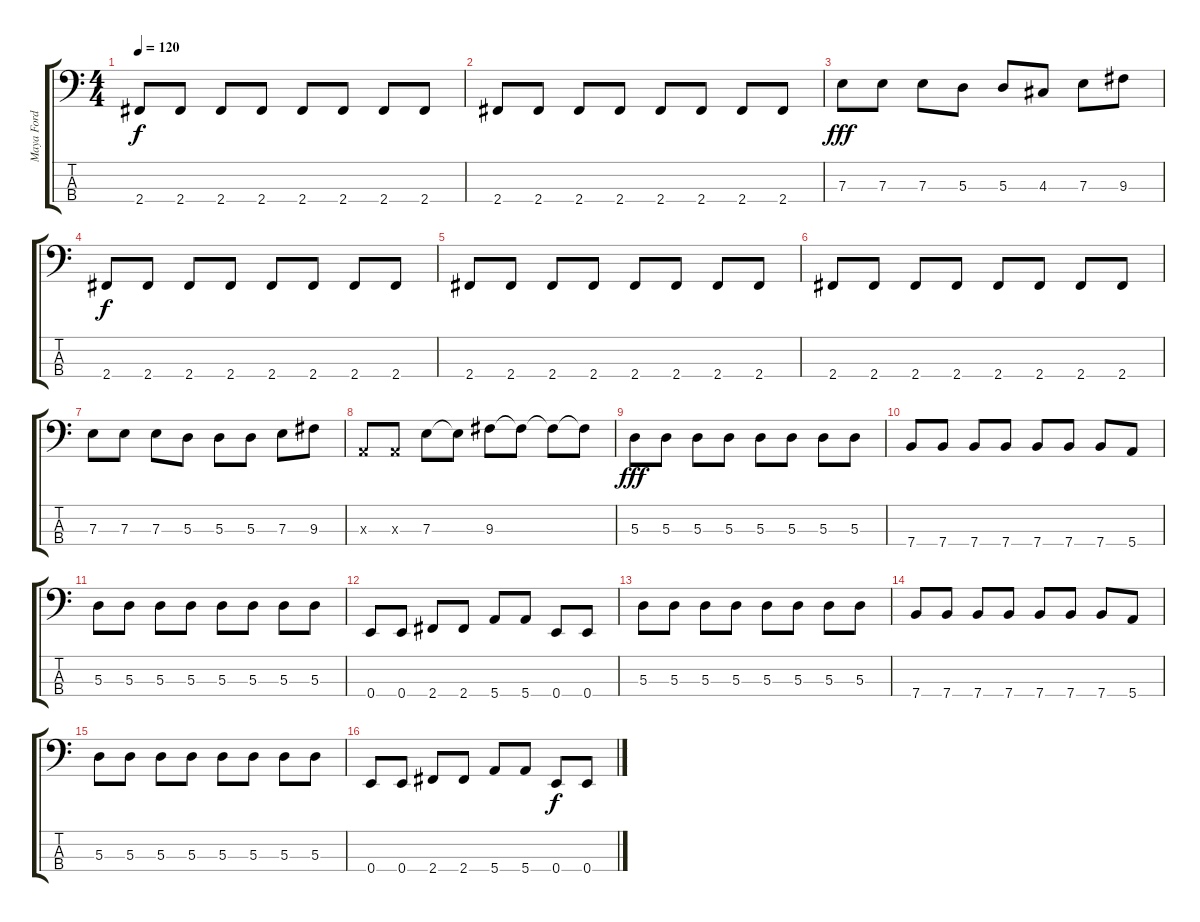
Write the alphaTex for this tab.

\track ("Maya Ford" "Maya Ford") {instrument electricbassfinger}
\staff {score tabs}
\tuning (G2 D2 A1 E1) {hide}
\ts (4 4)
\tempo 120
\clef f4
\ks c
2.4.8{dy f} 2.4.8 2.4.8 2.4.8 2.4.8 2.4.8 2.4.8 2.4.8 |
2.4.8 2.4.8 2.4.8 2.4.8 2.4.8 2.4.8 2.4.8 2.4.8 |
7.3.8{dy fff} 7.3.8 7.3.8 5.3.8 5.3.8 4.3.8 7.3.8 9.3.8 |
2.4.8{dy f} 2.4.8 2.4.8 2.4.8 2.4.8 2.4.8 2.4.8 2.4.8 |
2.4.8 2.4.8 2.4.8 2.4.8 2.4.8 2.4.8 2.4.8 2.4.8 |
2.4.8 2.4.8 2.4.8 2.4.8 2.4.8 2.4.8 2.4.8 2.4.8 |
7.3.8 7.3.8 7.3.8 5.3.8 5.3.8 5.3.8 7.3.8 9.3.8 |
0.3{x}.8 0.3{x}.8 7.3.8 7.3{t}.8 9.3.8 9.3{t}.8 9.3{t}.8 9.3{t}.8 |
5.3.8{dy fff} 5.3.8 5.3.8 5.3.8 5.3.8 5.3.8 5.3.8 5.3.8 |
7.4.8 7.4.8 7.4.8 7.4.8 7.4.8 7.4.8 7.4.8 5.4.8 |
5.3.8 5.3.8 5.3.8 5.3.8 5.3.8 5.3.8 5.3.8 5.3.8 |
0.4.8 0.4.8 2.4.8 2.4.8 5.4.8 5.4.8 0.4.8 0.4.8 |
5.3.8 5.3.8 5.3.8 5.3.8 5.3.8 5.3.8 5.3.8 5.3.8 |
7.4.8 7.4.8 7.4.8 7.4.8 7.4.8 7.4.8 7.4.8 5.4.8 |
5.3.8 5.3.8 5.3.8 5.3.8 5.3.8 5.3.8 5.3.8 5.3.8 |
0.4.8 0.4.8 2.4.8 2.4.8 5.4.8 5.4.8 0.4.8{dy f} 0.4.8
